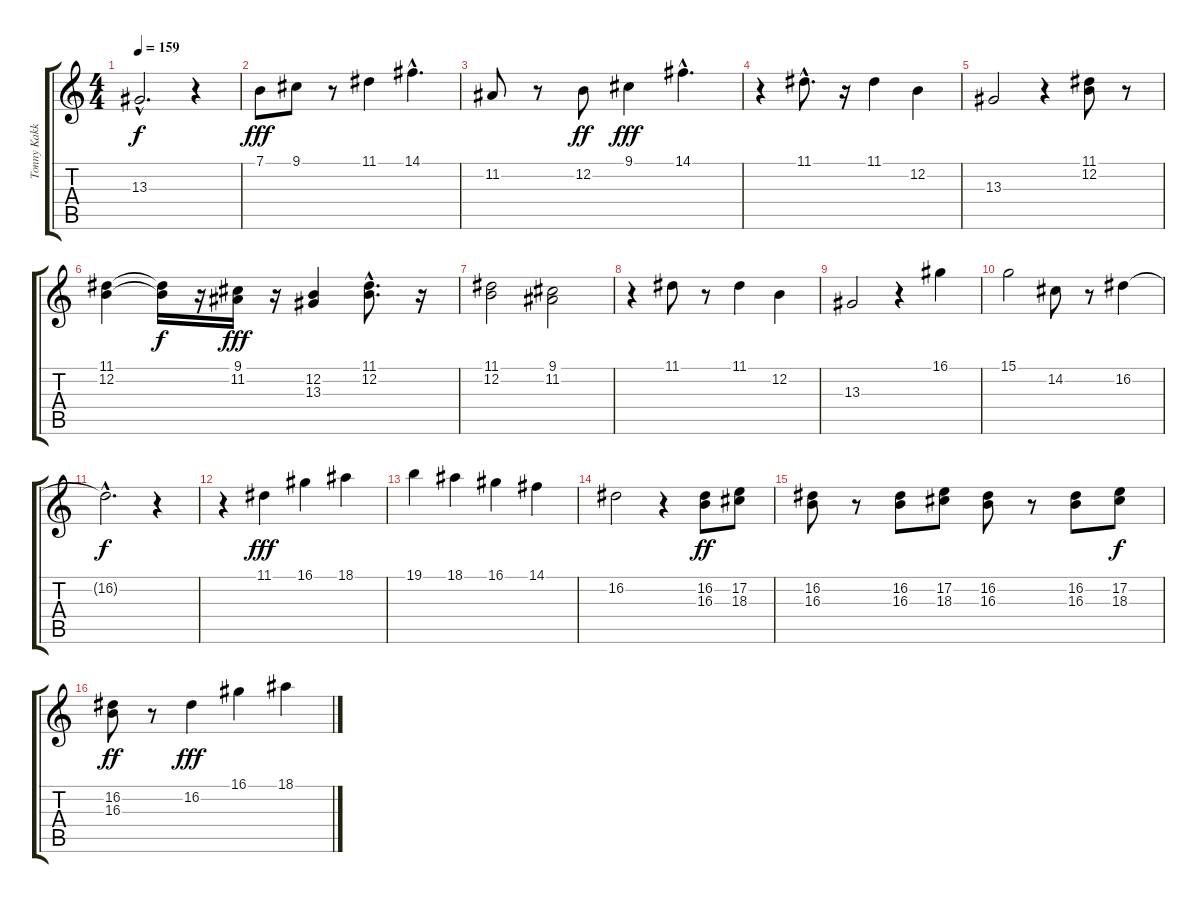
\track ("Tonny Kakko" "Tonny Kakk") {instrument lead1square}
\staff {score tabs}
\tuning (E4 B3 G3 D3 A2 E2) {hide}
\ts (4 4)
\tempo 159
\clef g2
\ks c
13.3{hac t}.2{d dy f} r.4 |
7.1.8{dy fff} 9.1.8 r.8 11.1.4 14.1{hac}.4{d} |
11.2.8 r.8 12.2.8{dy ff} 9.1.4{dy fff} 14.1{hac}.4{d} |
r.4 11.1{hac}.8{d} r.16 11.1.4 12.2.4 |
13.3.2 r.4 (11.1 12.2).8 r.8 |
(11.1 12.2).4 (11.1{t} 12.2{t}).16{dy f} r.16 (9.1 11.2).16{dy fff} r.16 (12.2 13.3).4 (11.1{hac} 12.2{hac}).8{d} r.16 |
(11.1 12.2).2 (9.1 11.2).2 |
r.4 11.1.8 r.8 11.1.4 12.2.4 |
13.3.2 r.4 16.1.4 |
15.1.2 14.2.8 r.8 16.2.4 |
16.2{hac t}.2{d dy f} r.4 |
r.4 11.1.4{dy fff} 16.1.4 18.1.4 |
19.1.4 18.1.4 16.1.4 14.1.4 |
16.2.2 r.4 (16.2 16.3).8{dy ff} (17.2 18.3).8 |
(16.2 16.3).8 r.8 (16.2 16.3).8 (17.2 18.3).8 (16.2 16.3).8 r.8 (16.2 16.3).8 (17.2 18.3).8{dy f} |
(16.2 16.3).8{dy ff} r.8 16.2.4{dy fff} 16.1.4 18.1.4
